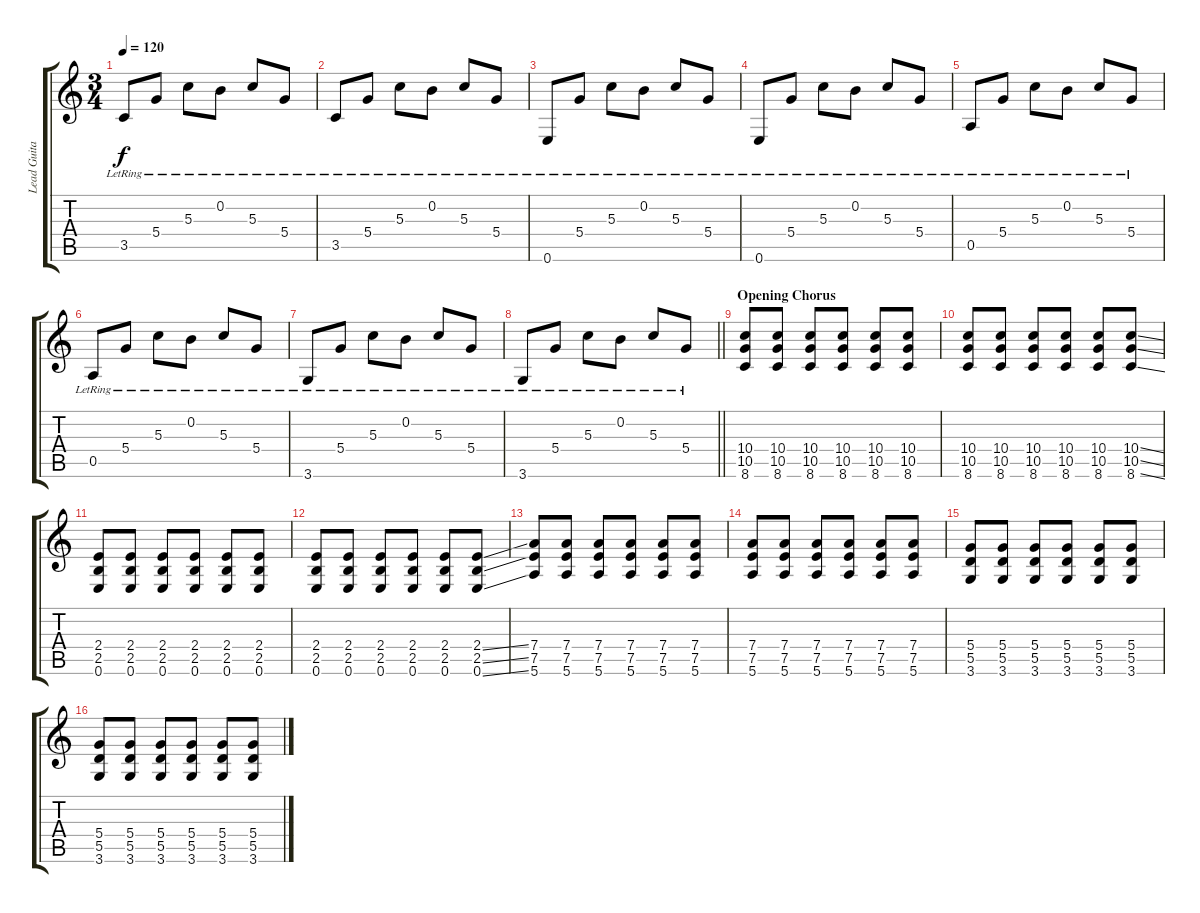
\track ("Lead Guitar" "Lead Guita") {instrument electricguitarclean}
\staff {score tabs}
\tuning (E4 B3 G3 D3 A2 E2) {hide}
\ts (3 4)
\tempo 120
\clef g2
\ks c
3.5{lr}.8{dy f} 5.4{lr}.8 5.3{lr}.8 0.2{lr}.8 5.3{lr}.8 5.4{lr}.8 |
3.5{lr}.8 5.4{lr}.8 5.3{lr}.8 0.2{lr}.8 5.3{lr}.8 5.4{lr}.8 |
0.6{lr}.8 5.4{lr}.8 5.3{lr}.8 0.2{lr}.8 5.3{lr}.8 5.4{lr}.8 |
0.6{lr}.8 5.4{lr}.8 5.3{lr}.8 0.2{lr}.8 5.3{lr}.8 5.4{lr}.8 |
0.5{lr}.8 5.4{lr}.8 5.3{lr}.8 0.2{lr}.8 5.3{lr}.8 5.4{lr}.8 |
0.5{lr}.8 5.4{lr}.8 5.3{lr}.8 0.2{lr}.8 5.3{lr}.8 5.4{lr}.8 |
3.6{lr}.8 5.4{lr}.8 5.3{lr}.8 0.2{lr}.8 5.3{lr}.8 5.4{lr}.8 |
\barLineRight lightlight
3.6{lr}.8 5.4{lr}.8 5.3{lr}.8 0.2{lr}.8 5.3{lr}.8 5.4{lr}.8 |
\section ("" "Opening Chorus")
(10.4 10.5 8.6).8{volume 12 instrument distortionguitar} (10.4 10.5 8.6).8 (10.4 10.5 8.6).8 (10.4 10.5 8.6).8 (10.4 10.5 8.6).8 (10.4 10.5 8.6).8 |
(10.4 10.5 8.6).8 (10.4 10.5 8.6).8 (10.4 10.5 8.6).8 (10.4 10.5 8.6).8 (10.4 10.5 8.6).8 (10.4{ss} 10.5{ss} 8.6{ss}).8 |
(2.4 2.5 0.6).8 (2.4 2.5 0.6).8 (2.4 2.5 0.6).8 (2.4 2.5 0.6).8 (2.4 2.5 0.6).8 (2.4 2.5 0.6).8 |
(2.4 2.5 0.6).8 (2.4 2.5 0.6).8 (2.4 2.5 0.6).8 (2.4 2.5 0.6).8 (2.4 2.5 0.6).8 (2.4{ss} 2.5{ss} 0.6{ss}).8 |
(7.4 7.5 5.6).8 (7.4 7.5 5.6).8 (7.4 7.5 5.6).8 (7.4 7.5 5.6).8 (7.4 7.5 5.6).8 (7.4 7.5 5.6).8 |
(7.4 7.5 5.6).8 (7.4 7.5 5.6).8 (7.4 7.5 5.6).8 (7.4 7.5 5.6).8 (7.4 7.5 5.6).8 (7.4 7.5 5.6).8 |
(5.4 5.5 3.6).8 (5.4 5.5 3.6).8 (5.4 5.5 3.6).8 (5.4 5.5 3.6).8 (5.4 5.5 3.6).8 (5.4 5.5 3.6).8 |
(5.4 5.5 3.6).8 (5.4 5.5 3.6).8 (5.4 5.5 3.6).8 (5.4 5.5 3.6).8 (5.4 5.5 3.6).8 (5.4{ss} 5.5{ss} 3.6{ss}).8
